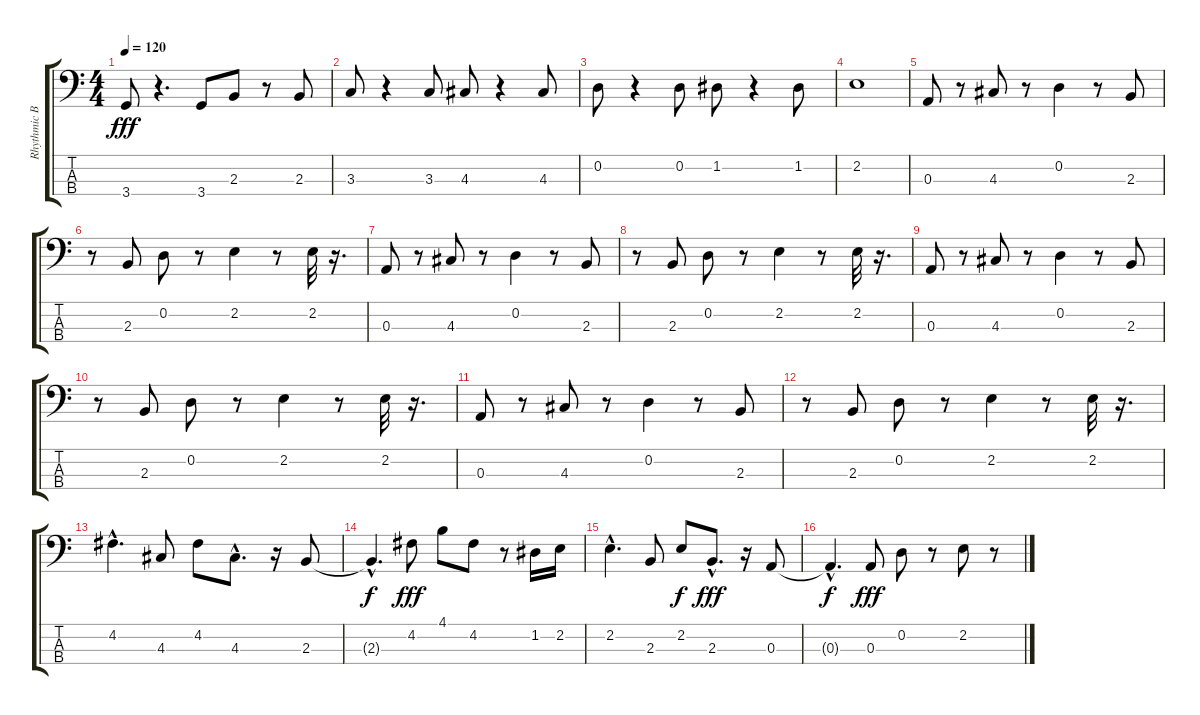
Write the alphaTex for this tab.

\track ("Rhythmic Bass" "Rhythmic B") {instrument synthbass1}
\staff {score tabs}
\tuning (G2 D2 A1 E1) {hide}
\ts (4 4)
\tempo 120
\clef f4
\ks c
3.4.8{dy fff} r.4{d} 3.4.8 2.3.8 r.8 2.3.8 |
3.3.8 r.4 3.3.8 4.3.8 r.4 4.3.8 |
0.2.8 r.4 0.2.8 1.2.8 r.4 1.2.8 |
2.2.1 |
0.3.8 r.8 4.3.8 r.8 0.2.4 r.8 2.3.8 |
r.8 2.3.8 0.2.8 r.8 2.2.4 r.8 2.2.32 r.16{d} |
0.3.8 r.8 4.3.8 r.8 0.2.4 r.8 2.3.8 |
r.8 2.3.8 0.2.8 r.8 2.2.4 r.8 2.2.32 r.16{d} |
0.3.8 r.8 4.3.8 r.8 0.2.4 r.8 2.3.8 |
r.8 2.3.8 0.2.8 r.8 2.2.4 r.8 2.2.32 r.16{d} |
0.3.8 r.8 4.3.8 r.8 0.2.4 r.8 2.3.8 |
r.8 2.3.8 0.2.8 r.8 2.2.4 r.8 2.2.32 r.16{d} |
4.2{hac}.4{d} 4.3.8 4.2.8 4.3{hac}.8{d} r.16 2.3.8 |
2.3{hac t}.4{d dy f} 4.2.8{dy fff} 4.1.8 4.2.8 r.8 1.2.16 2.2.16 |
2.2{hac}.4{d} 2.3.8 2.2.8{dy f} 2.3{hac}.8{d dy fff} r.16 0.3.8 |
0.3{hac t}.4{d dy f} 0.3.8{dy fff} 0.2.8 r.8 2.2.8 r.8
